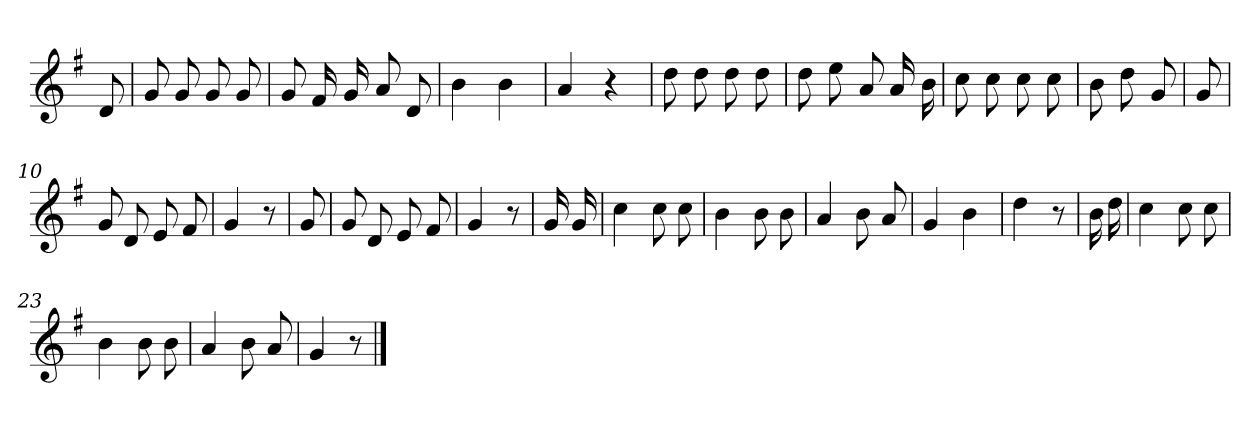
**kern
*part1
*staff1
*clefG2
*k[f#]
*G:
=
8d
=1
8g
8g
8g
8g
=2
8g
16f#
16g
8a
8d
=3
4b
4b
=4
4a
4r
=5
8dd
8dd
8dd
8dd
=6
8dd
8ee
8a
16a
16b
=7
8cc
8cc
8cc
8cc
=8
8b
8dd
8g
=9
8g
=10
8g
8d
8e
8f#
=11
4g
8r
=12
8g
=13
8g
8d
8e
8f#
=14
4g
8r
=15
16g
16g
=16
4cc
8cc
8cc
=17
4b
8b
8b
=18
4a
8b
8a
=19
4g
4b
=20
4dd
8r
=21
16b
16dd
=22
4cc
8cc
8cc
=23
4b
8b
8b
=24
4a
8b
8a
=25
4g
8r
==
*-
